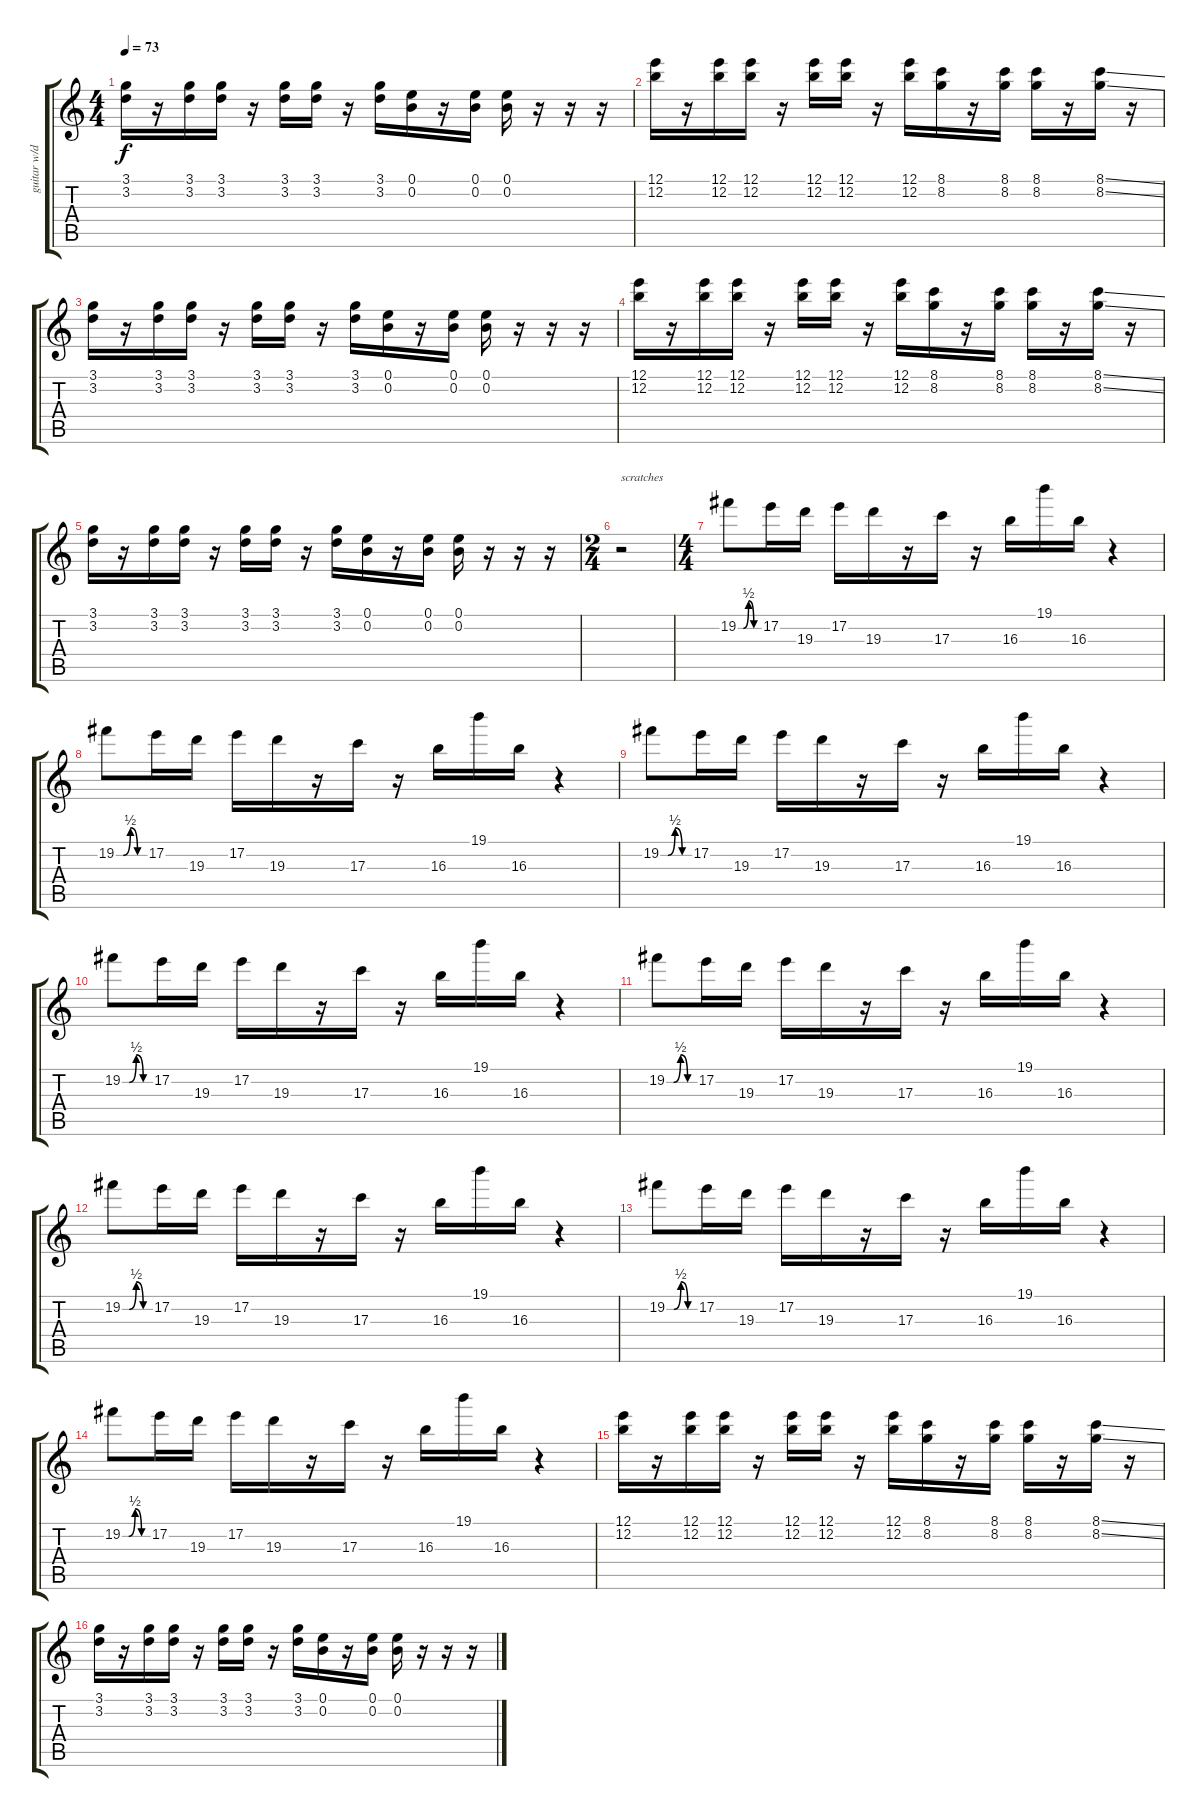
\track ("guitar w/delay " "guitar w/d") {instrument electricguitarclean}
\staff {score tabs}
\tuning (E4 B3 G3 D3 A2 E2) {hide}
\ts (4 4)
\tempo 73
\clef g2
\ks c
(3.1 3.2).16{dy f} r.16 (3.1 3.2).16 (3.1 3.2).16 r.16 (3.1 3.2).16 (3.1 3.2).16 r.16 (3.1 3.2).16 (0.1 0.2).16 r.16 (0.1 0.2).16 (0.1 0.2).16 r.16 r.16 r.16 |
(12.1 12.2).16{instrument overdrivenguitar} r.16 (12.1 12.2).16 (12.1 12.2).16 r.16 (12.1 12.2).16 (12.1 12.2).16 r.16 (12.1 12.2).16 (8.1 8.2).16 r.16 (8.1 8.2).16 (8.1 8.2).16 r.16 (8.1{ss} 8.2{ss}).16 r.16 |
(3.1 3.2).16 r.16 (3.1 3.2).16 (3.1 3.2).16 r.16 (3.1 3.2).16 (3.1 3.2).16 r.16 (3.1 3.2).16 (0.1 0.2).16 r.16 (0.1 0.2).16 (0.1 0.2).16 r.16 r.16 r.16 |
(12.1 12.2).16{instrument overdrivenguitar} r.16 (12.1 12.2).16 (12.1 12.2).16 r.16 (12.1 12.2).16 (12.1 12.2).16 r.16 (12.1 12.2).16 (8.1 8.2).16 r.16 (8.1 8.2).16 (8.1 8.2).16 r.16 (8.1{ss} 8.2{ss}).16 r.16 |
(3.1 3.2).16 r.16 (3.1 3.2).16 (3.1 3.2).16 r.16 (3.1 3.2).16 (3.1 3.2).16 r.16 (3.1 3.2).16 (0.1 0.2).16 r.16 (0.1 0.2).16 (0.1 0.2).16 r.16 r.16 r.16 |
\ts (2 4)
r.2{txt "scratches"} |
\ts (4 4)
19.2{be (custom 0 0 15 0 30 2 45 0 60 0)}.8{instrument electricguitarclean} 17.2.16 19.3.16 17.2.16 19.3.16 r.16 17.3.16 r.16 16.3.16 19.1.16 16.3.16 r.4 |
19.2{be (custom 0 0 15 0 30 2 45 0 60 0)}.8 17.2.16 19.3.16 17.2.16 19.3.16 r.16 17.3.16 r.16 16.3.16 19.1.16 16.3.16 r.4 |
19.2{be (custom 0 0 15 0 30 2 45 0 60 0)}.8 17.2.16 19.3.16 17.2.16 19.3.16 r.16 17.3.16 r.16 16.3.16 19.1.16 16.3.16 r.4 |
19.2{be (custom 0 0 15 0 30 2 45 0 60 0)}.8 17.2.16 19.3.16 17.2.16 19.3.16 r.16 17.3.16 r.16 16.3.16 19.1.16 16.3.16 r.4 |
19.2{be (custom 0 0 15 0 30 2 45 0 60 0)}.8{instrument electricguitarclean} 17.2.16 19.3.16 17.2.16 19.3.16 r.16 17.3.16 r.16 16.3.16 19.1.16 16.3.16 r.4 |
19.2{be (custom 0 0 15 0 30 2 45 0 60 0)}.8 17.2.16 19.3.16 17.2.16 19.3.16 r.16 17.3.16 r.16 16.3.16 19.1.16 16.3.16 r.4 |
19.2{be (custom 0 0 15 0 30 2 45 0 60 0)}.8 17.2.16 19.3.16 17.2.16 19.3.16 r.16 17.3.16 r.16 16.3.16 19.1.16 16.3.16 r.4 |
19.2{be (custom 0 0 15 0 30 2 45 0 60 0)}.8 17.2.16 19.3.16 17.2.16 19.3.16 r.16 17.3.16 r.16 16.3.16 19.1.16 16.3.16 r.4 |
(12.1 12.2).16{instrument overdrivenguitar} r.16 (12.1 12.2).16 (12.1 12.2).16 r.16 (12.1 12.2).16 (12.1 12.2).16 r.16 (12.1 12.2).16 (8.1 8.2).16 r.16 (8.1 8.2).16 (8.1 8.2).16 r.16 (8.1{ss} 8.2{ss}).16 r.16 |
(3.1 3.2).16 r.16 (3.1 3.2).16 (3.1 3.2).16 r.16 (3.1 3.2).16 (3.1 3.2).16 r.16 (3.1 3.2).16 (0.1 0.2).16 r.16 (0.1 0.2).16 (0.1 0.2).16 r.16 r.16 r.16
